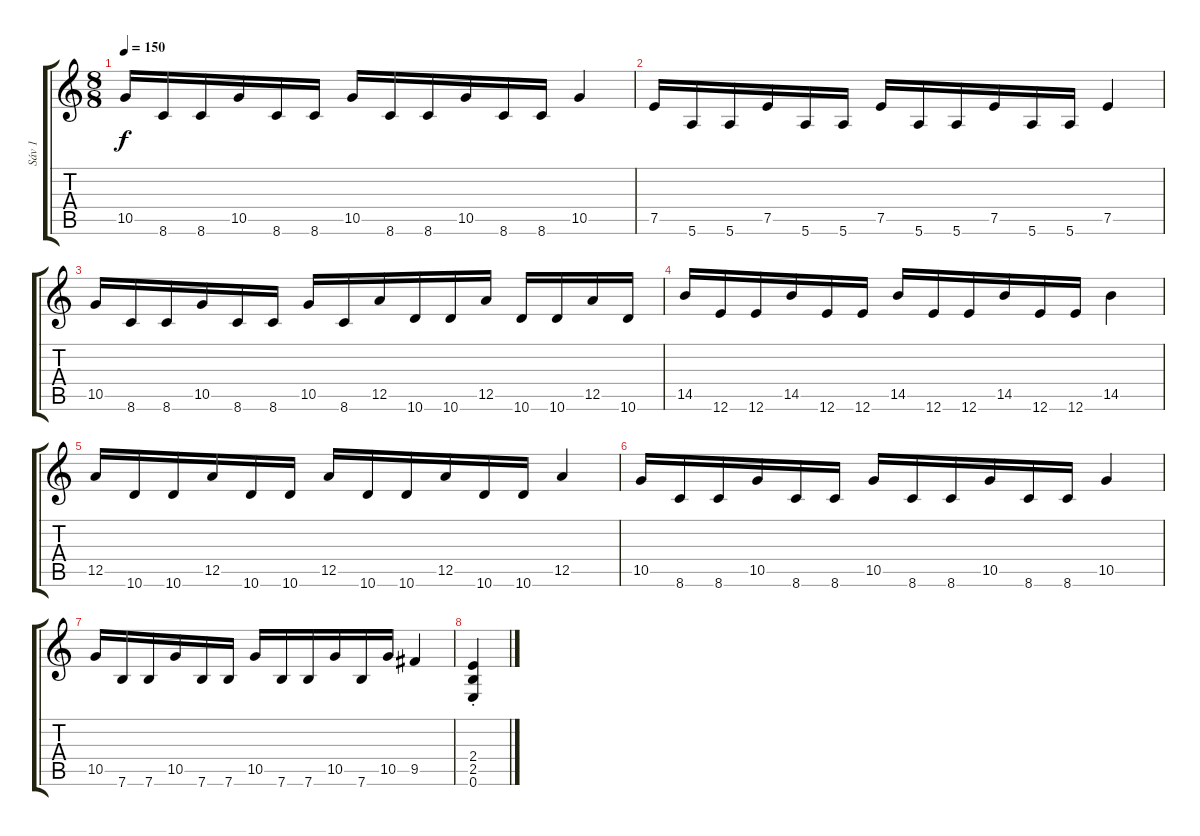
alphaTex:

\track ("Sáv 1" "Sáv 1") {instrument distortionguitar}
\staff {score tabs}
\tuning (E4 B3 G3 D3 A2 E2) {hide}
\ts (8 8)
\tempo 150
\clef g2
\ks c
10.5.16{dy f} 8.6.16 8.6.16 10.5.16 8.6.16 8.6.16 10.5.16 8.6.16 8.6.16 10.5.16 8.6.16 8.6.16 10.5.4 |
7.5.16 5.6.16 5.6.16 7.5.16 5.6.16 5.6.16 7.5.16 5.6.16 5.6.16 7.5.16 5.6.16 5.6.16 7.5.4 |
10.5.16 8.6.16 8.6.16 10.5.16 8.6.16 8.6.16 10.5.16 8.6.16 12.5.16 10.6.16 10.6.16 12.5.16 10.6.16 10.6.16 12.5.16 10.6.16 |
14.5.16 12.6.16 12.6.16 14.5.16 12.6.16 12.6.16 14.5.16 12.6.16 12.6.16 14.5.16 12.6.16 12.6.16 14.5.4 |
12.5.16 10.6.16 10.6.16 12.5.16 10.6.16 10.6.16 12.5.16 10.6.16 10.6.16 12.5.16 10.6.16 10.6.16 12.5.4 |
10.5.16 8.6.16 8.6.16 10.5.16 8.6.16 8.6.16 10.5.16 8.6.16 8.6.16 10.5.16 8.6.16 8.6.16 10.5.4 |
10.5.16 7.6.16 7.6.16 10.5.16 7.6.16 7.6.16 10.5.16 7.6.16 7.6.16 10.5.16 7.6.16 10.5.16 9.5.4 |
(2.4 2.5 0.6{st}).4
